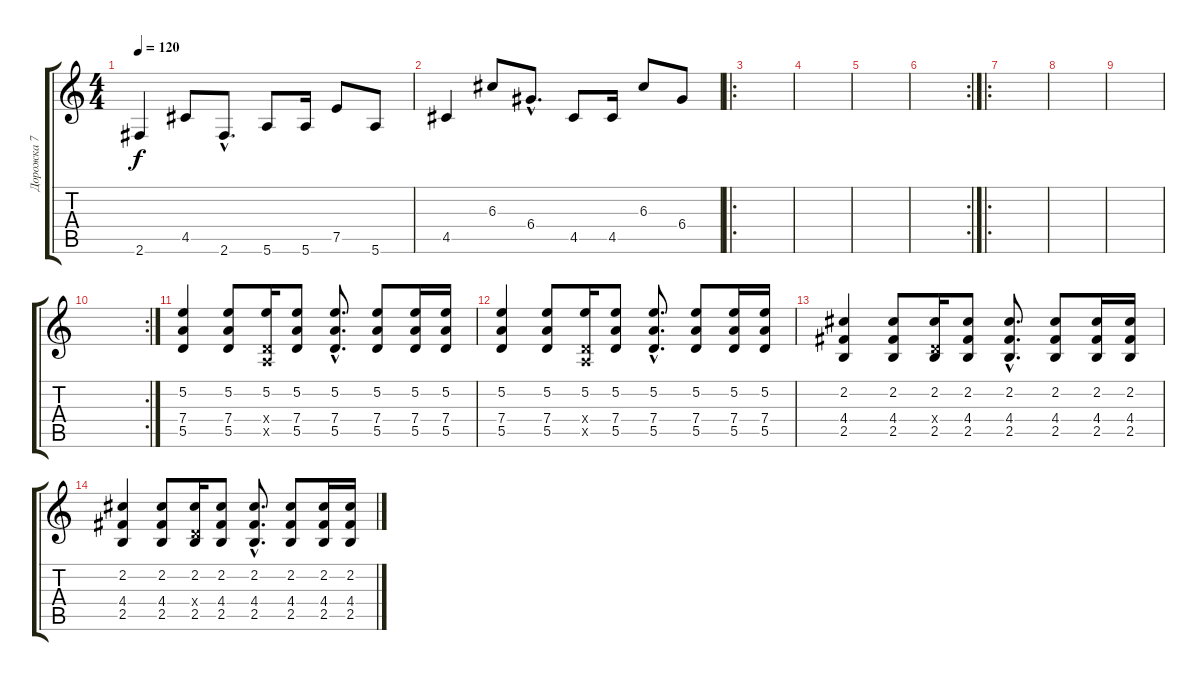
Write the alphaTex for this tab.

\track ("Дорожка 7" "Дорожка 7") {instrument electricguitarclean}
\staff {score tabs}
\tuning (E4 B3 G3 D3 A2 E2) {hide}
\ts (4 4)
\tempo 120
\clef g2
\ks c
2.6.4{dy f} 4.5.8 2.6{hac}.8{d} 5.6.8 5.6.16 7.5.8 5.6.8 |
4.5.4 6.3.8 6.4{hac}.8{d} 4.5.8 4.5.16 6.3.8 6.4.8 |
\ro
|
|
|
\rc 2
|
\ro
|
|
|
\rc 2
|
(5.2 7.4 5.5).4{volume 7} (5.2 7.4 5.5).8 (5.2 0.4{x} 0.5{x}).16 (5.2 7.4 5.5).8 (5.2{hac} 7.4{hac} 5.5{hac}).8{d} (5.2 7.4 5.5).8 (5.2 7.4 5.5).16 (5.2 7.4 5.5).16 |
(5.2 7.4 5.5).4{volume 7} (5.2 7.4 5.5).8 (5.2 0.4{x} 0.5{x}).16 (5.2 7.4 5.5).8 (5.2{hac} 7.4{hac} 5.5{hac}).8{d} (5.2 7.4 5.5).8 (5.2 7.4 5.5).16 (5.2 7.4 5.5).16 |
(2.2 4.4 2.5).4{volume 7} (2.2 4.4 2.5).8 (2.2 0.4{x} 2.5).16 (2.2 4.4 2.5).8 (2.2{hac} 4.4{hac} 2.5{hac}).8{d} (2.2 4.4 2.5).8 (2.2 4.4 2.5).16 (2.2 4.4 2.5).16 |
(2.2 4.4 2.5).4{volume 7} (2.2 4.4 2.5).8 (2.2 0.4{x} 2.5).16 (2.2 4.4 2.5).8 (2.2{hac} 4.4{hac} 2.5{hac}).8{d} (2.2 4.4 2.5).8 (2.2 4.4 2.5).16 (2.2 4.4 2.5).16
